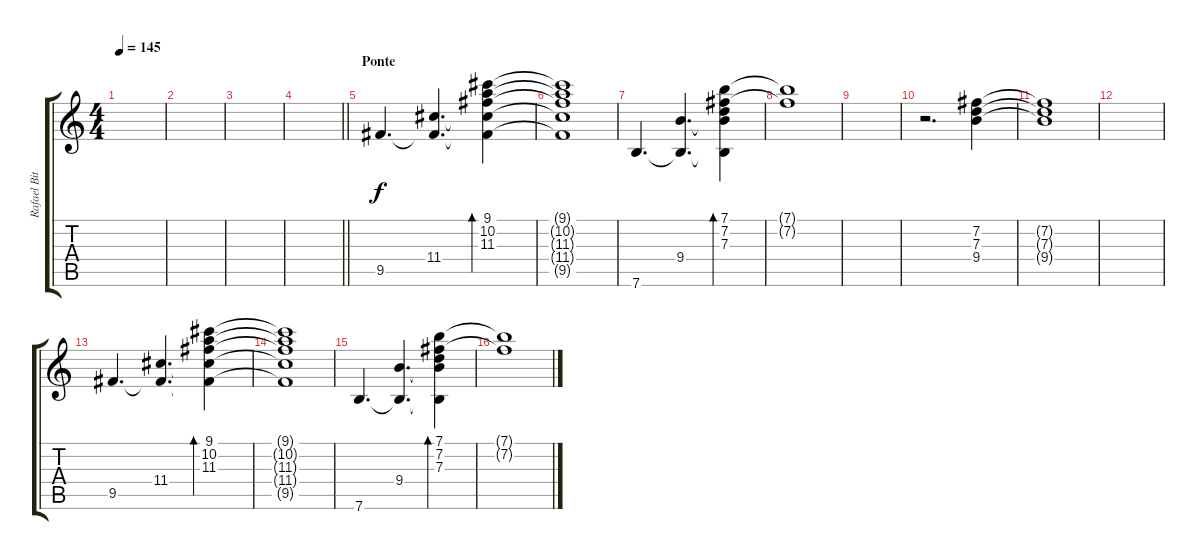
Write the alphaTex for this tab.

\track ("Rafael Bittencourt" "Rafael Bit") {instrument distortionguitar}
\staff {score tabs}
\tuning (E4 B3 G3 D3 A2 E2) {hide}
\ts (4 4)
\tempo 145
\clef g2
\ks c
|
|
|
\barLineRight lightlight
|
\section ("" "Ponte")
9.5.4{d instrument electricguitarjazz} (11.4 9.5{t}).4{d} (9.1 10.2 11.3 11.4{t} 9.5{t}).4{bd 240} |
(9.1{t} 10.2{t} 11.3{t} 11.4{t} 9.5{t}).1 |
7.6.4{d} (9.4 7.6{t}).4{d} (7.1 7.2 7.3 9.4{t} 7.6{t}).4{bd 240} |
(7.1{t} 7.2{t}).1 |
|
r.2{d} (7.2 7.3 9.4).4 |
(7.2{t} 7.3{t} 9.4{t}).1 |
|
9.5.4{d} (11.4 9.5{t}).4{d} (9.1 10.2 11.3 11.4{t} 9.5{t}).4{bd 240} |
(9.1{t} 10.2{t} 11.3{t} 11.4{t} 9.5{t}).1 |
7.6.4{d} (9.4 7.6{t}).4{d} (7.1 7.2 7.3 9.4{t} 7.6{t}).4{bd 240} |
(7.1{t} 7.2{t}).1
